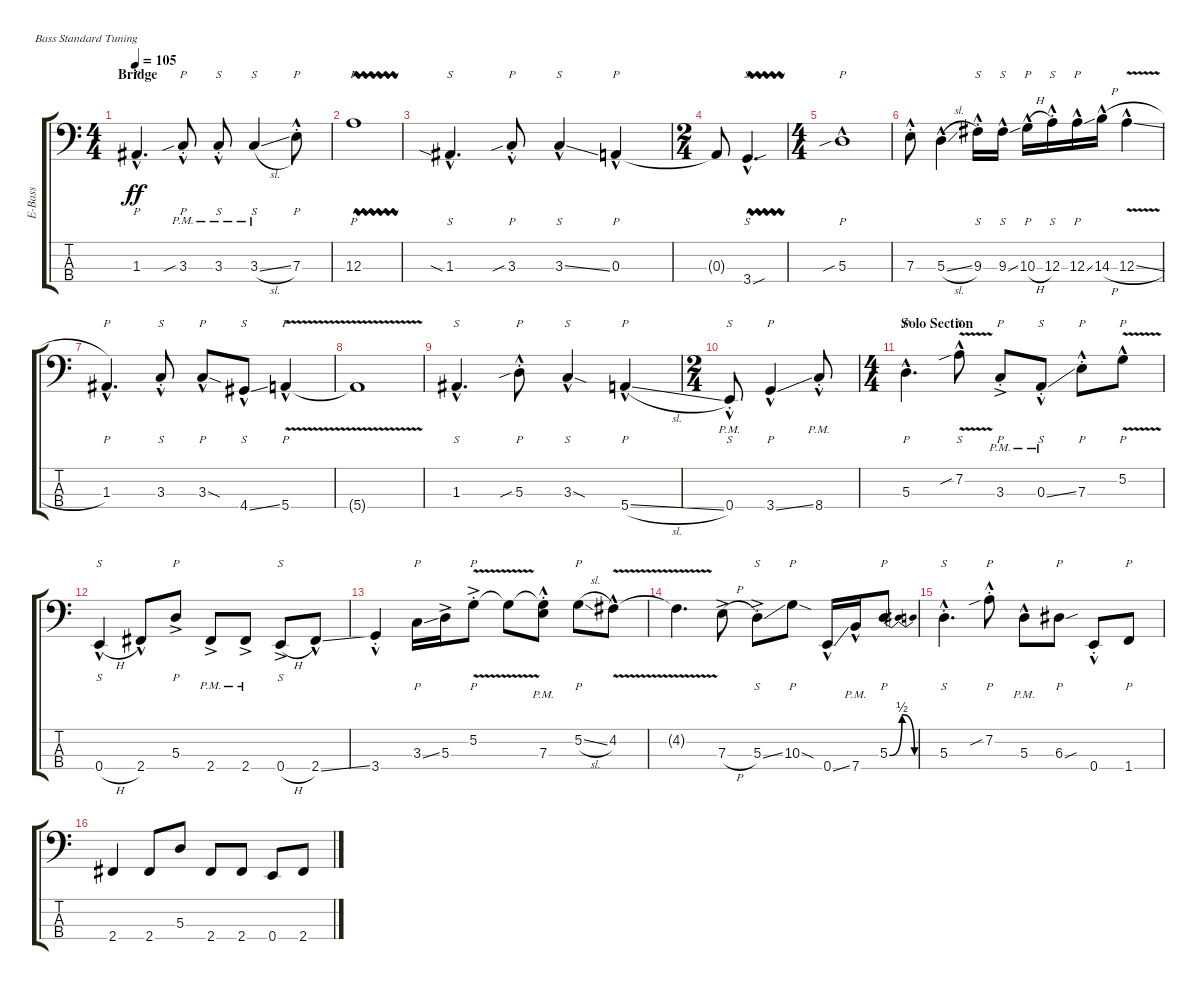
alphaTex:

\defaultSystemsLayout 4
\otherSystemsTrackNameOrientation horizontal
\chordDiagramsInScore
\track ("Electric Bass" "E-Bass") {instrument electricbassfinger}
\staff {score tabs}
\tuning (G2 D2 A1 E1)
\ts (4 4)
\section ("" "Bridge")
\tempo 105
\clef f4
\scale
0.333333
\ks c
1.3{hac}.4{p d dy ff} 3.3{sib hac pm st}.8{p} 3.3{hac pm st}.8{s} 3.3{sl pm}.4{s} 7.3{hac st}.8{p} |
\scale
0.333333 12.3{vw}.1{p} |
\scale
0.333333 1.3{sia hac}.4{s d} 3.3{sib hac st}.8{p} 3.3{ss hac}.4{s} 0.3{hac}.4{p} |
\ts (2 4)
\scale
0.333333 0.3{t}.8 3.4{vw sou hac}.4{s d} |
\ts (4 4)
\scale
0.395904 5.3{sib hac}.1{p} |
\scale
0.395904 7.3{hac st}.8 5.3{sl hac}.4 9.3{hac st}.16{s} 9.3{ss hac}.16{s} 10.3{h hac}.16{p} 12.3{hac st}.16{s} 12.3{ss hac}.16{p} 14.3{h hac}.16 12.3{v sl hac}.4 |
\scale
0.208191 1.3{hac}.4{p d} 3.3{hac st}.8{s} 3.3{sod hac}.8{p} 4.4{ss hac}.8{s} 5.4{v hac}.4{p} |
\scale
0.333333 5.4{t}.1 |
\scale
0.333333 1.3{hac}.4{s d} 5.3{sib hac st}.8{p} 3.3{sod hac}.4{s} 5.4{sl hac}.4{p} |
\ts (2 4)
\scale
0.395904 0.4{hac pm st}.8{s} 3.4{ss hac}.4{p} 8.4{hac pm st}.8 |
\ts (4 4)
\section ("" "Solo Section")
\scale
0.395904 5.3{hac}.4{p d} 7.2{v sib hac}.8{s} 3.3{ac pm st}.8{p} 0.3{ss hac pm st}.8{s} 7.3{hac st}.8{p} 5.2{v hac}.8{p} |
\scale
0.208191 0.4{h hac}.4{s} 2.4{hac}.8 5.3{ac}.8{p} 2.4{ac pm}.8 2.4{ac pm}.8 0.4{h ac}.8{s} 2.4{ss hac}.8 |
\scale
0.333333 3.4{hac st}.4 3.3{ss}.16{p} 5.3{ac}.16 5.2{v ac st}.8{p} 5.2{t}.8 (7.3{hac pm st} 5.2{t}).8 5.2{sl}.8{p} 4.2{v hac}.8 |
\scale
0.333333 4.2{t}.4{d} 7.3{h ac}.8 5.3{ss ac st}.8{s} 10.3{sod}.8{p} 0.4{ss hac}.16 7.4{hac pm}.16 5.3{be (bendrelease 24.599999999999998 0 40.8 2 50.4 2 59.4 0)}.8{p} |
\scale
0.333333 5.3{hac st}.4{s d} 7.2{sib hac st}.8{p} 5.3{hac pm}.8 6.3{sou}.8{p} 0.4{hac st}.8 1.4.8{p} |
\scale
0.333333 2.4.4 2.4.8 5.3.8 2.4.8 2.4.8 0.4.8 2.4.8
